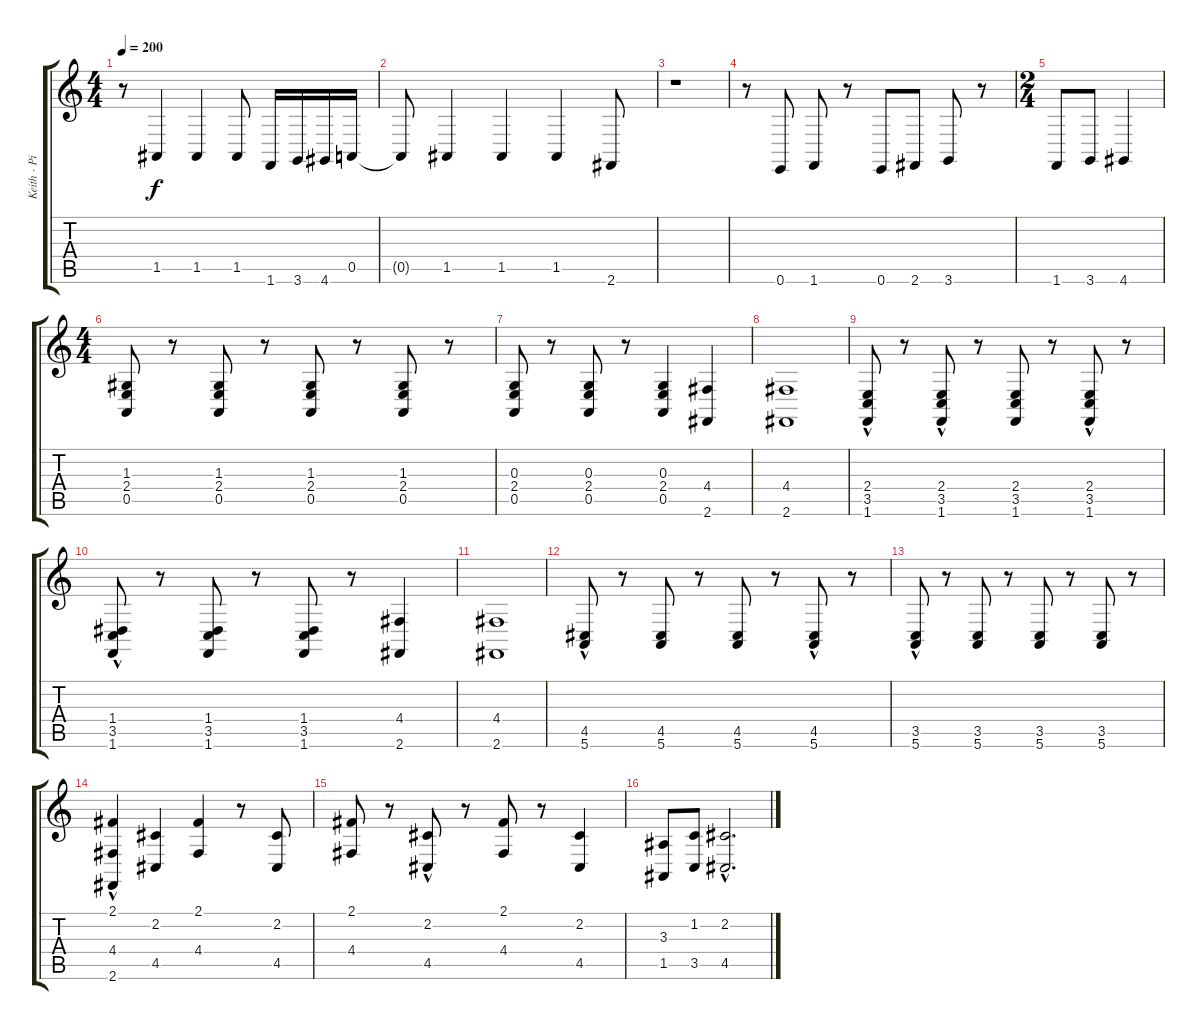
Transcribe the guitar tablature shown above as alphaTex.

\track ("Keith - Piano LH" "Keith - Pi") {instrument acousticgrandpiano}
\staff {score tabs}
\tuning (E4 B3 G3 D3 A2 E2) {hide}
\ts (4 4)
\tempo 200
\clef g2
\ks c
r.8{dy f} 1.5.4 1.5.4 1.5.8 1.6.16 3.6.16 4.6.16 0.5.16 |
0.5{t}.8 1.5.4 1.5.4 1.5.4 2.6.8 |
r.1 |
r.8 0.6.8 1.6.8 r.8 0.6.8 2.6.8 3.6.8 r.8 |
\ts (2 4)
1.6.8 3.6.8 4.6.4 |
\ts (4 4)
(1.3 2.4 0.5).8 r.8 (1.3 2.4 0.5).8 r.8 (1.3 2.4 0.5).8 r.8 (1.3 2.4 0.5).8 r.8 |
(0.3 2.4 0.5).8 r.8 (0.3 2.4 0.5).8 r.8 (0.3 2.4 0.5).4 (4.4 2.6).4 |
(4.4 2.6).1{balance 12} |
(2.4{hac} 3.5{hac} 1.6).8 r.8 (2.4 3.5 1.6{hac}).8 r.8 (2.4 3.5 1.6).8 r.8 (2.4{hac} 3.5{hac} 1.6).8 r.8 |
(1.4{hac} 3.5{hac} 1.6).8 r.8 (1.4 3.5 1.6).8 r.8 (1.4 3.5 1.6).8 r.8 (4.4 2.6).4 |
(4.4 2.6).1 |
(4.5{hac} 5.6{hac}).8 r.8 (4.5 5.6).8 r.8 (4.5 5.6).8 r.8 (4.5{hac} 5.6{hac}).8 r.8 |
(3.5{hac} 5.6{hac}).8 r.8 (3.5 5.6).8 r.8 (3.5 5.6).8 r.8 (3.5 5.6).8 r.8 |
(2.1 4.4 2.6{hac}).4 (2.2 4.5).4 (2.1 4.4).4 r.8 (2.2 4.5).8 |
(2.1 4.4).8 r.8 (2.2 4.5{hac}).8 r.8 (2.1 4.4).8 r.8 (2.2 4.5).4 |
(3.3 1.5).8 (1.2 3.5).8 (2.2{hac} 4.5{hac}).2{d}
